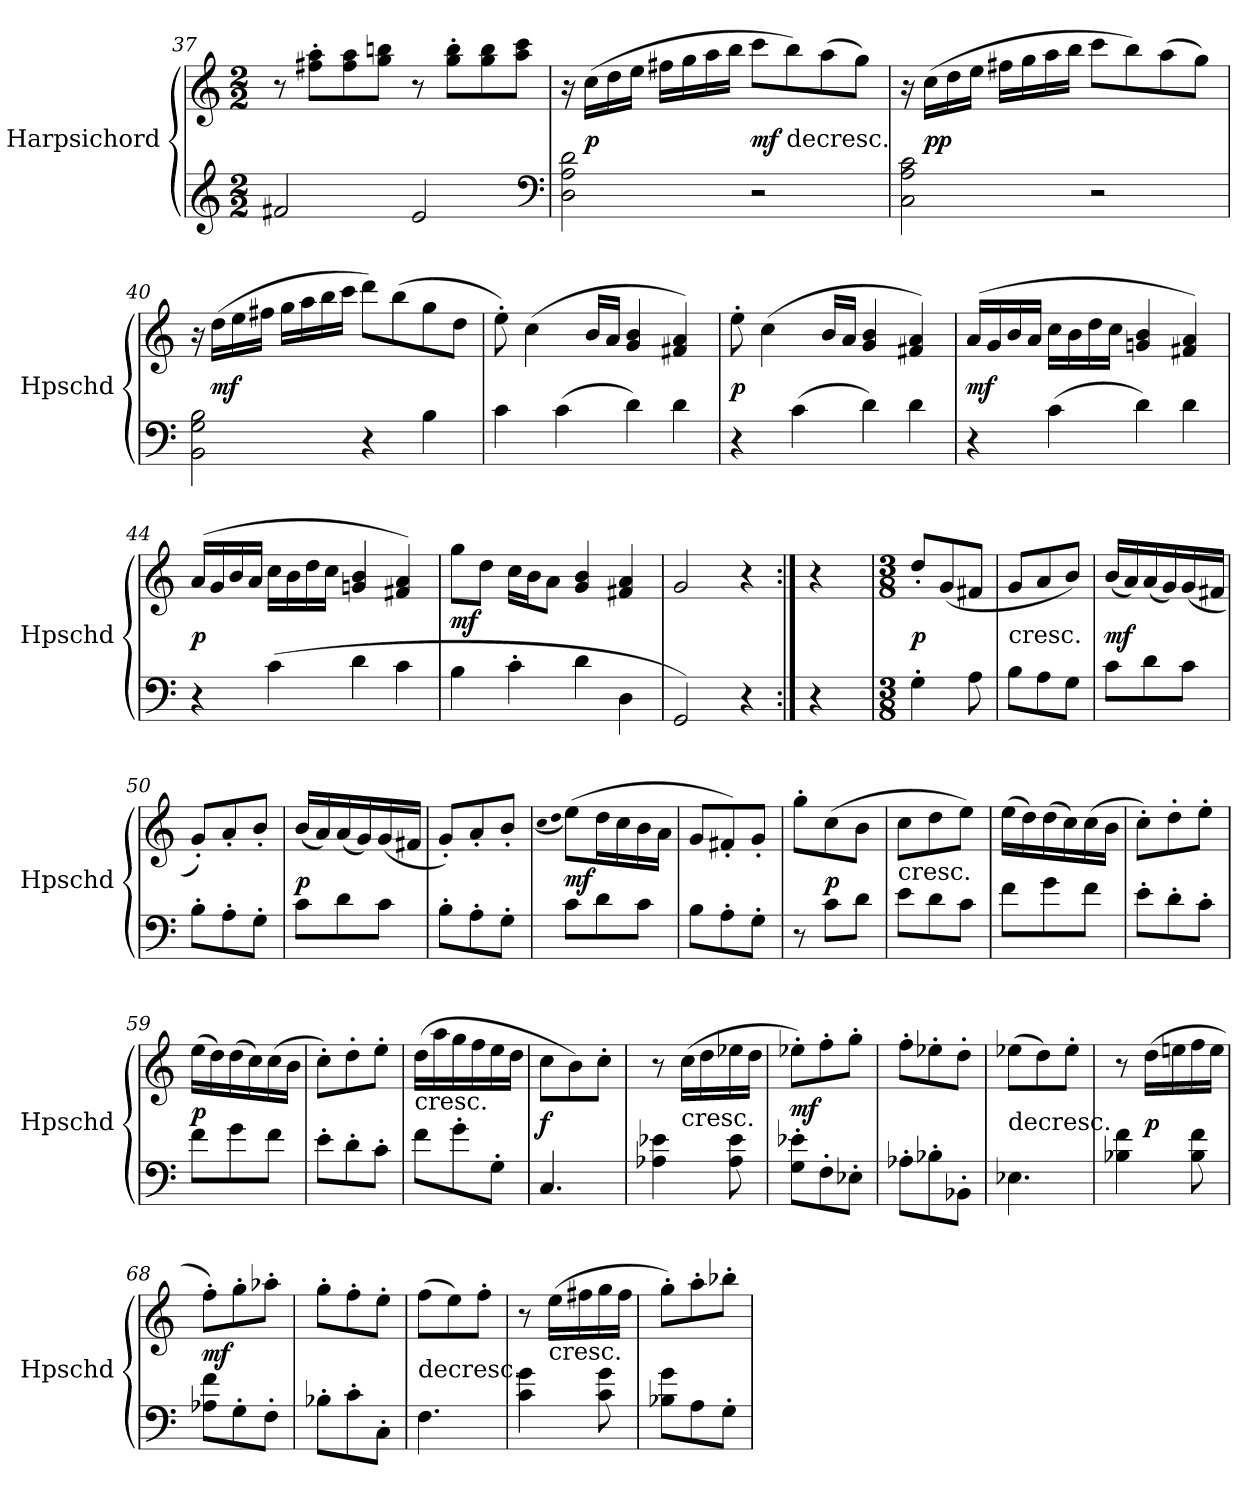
**kern	**kern	**dynam
*part1	*part1	*part1
*staff2	*staff1	*staff1/2
*I"Harpsichord	*	*
*I'Hpschd	*	*
*clefG2	*clefG2	*
*k[]	*k[]	*
*C:	*C:	*
*M2/2	*M2/2	*
=37	=37	=37
2f#X/	8r	.
.	8ff#X'\ 8aa'\L	.
.	8ff#\ 8aa\	.
.	8gg\ 8bbn\J	.
2e/	8r	.
.	8gg'\ 8bb'\L	.
.	8gg\ 8bb\	.
.	8aa\ 8ccc\J	.
*clefF4	*	*
=38	=38	=38
2D\ 2A\ 2d\	16r	.
.	(16cc\LL	p
.	16dd\	.
.	16ee\JJ	.
.	16ff#X\LL	.
.	16gg\	.
.	16aa\	.
.	16bb\JJ	.
2r	8ccc\L	mf
!	!LO:TX:c:t=decresc.	!
.	8bb\)	.
.	(8aa\	.
.	8gg\J)	.
=39	=39	=39
2C\ 2A\ 2c\	16r	.
.	(16cc\LL	pp
.	16dd\	.
.	16ee\JJ	.
.	16ff#X\LL	.
.	16gg\	.
.	16aa\	.
.	16bb\JJ	.
2r	8ccc\L	.
.	8bb\)	.
.	(8aa\	.
.	8gg\J)	.
=40	=40	=40
2BB\ 2G\ 2B\	16r	.
.	(16dd\LL	mf
.	16ee\	.
.	16ff#X\JJ	.
.	16gg\LL	.
.	16aa\	.
.	16bb\	.
.	16ccc\JJ	.
4r	8ddd\L)	.
.	(8bb\	.
4B\	8gg\	.
.	8dd\J	.
=41	=41	=41
4c\	8ee'\)	.
.	(4cc\	.
(4c\	.	.
.	16b/LL	.
.	16a/JJ	.
4d\)	4g/ 4b/	.
4d\	4f#X/ 4a/)	.
=42	=42	=42
4r	8ee'\	p
.	(4cc\	.
(4c\	.	.
.	16b/LL	.
.	16a/JJ	.
4d\)	4g/ 4b/	.
4d\	4f#X/ 4a/)	.
=43	=43	=43
4r	(16a/LL	mf
.	16g/	.
.	16b/	.
.	16a/JJ	.
(4c\	16cc\LL	.
.	16b\	.
.	16dd\	.
.	16cc\JJ	.
4d\)	4gn/ 4b/	.
4d\	4f#X/ 4a/)	.
=44	=44	=44
4r	(16a/LL	p
.	16g/	.
.	16b/	.
.	16a/JJ	.
(4c\	16cc\LL	.
.	16b\	.
.	16dd\	.
.	16cc\JJ	.
4d\	4gn/ 4b/	.
4c\	4f#X/ 4a/)	.
=45	=45	=45
4B\	8gg\L	mf
.	8dd\J	.
4c'\	16cc\LL	.
.	16b\J	.
.	8a\J	.
4d\	4g/ 4b/	.
4D\	4f#X/ 4a/	.
=46	=46	=46
2GG/)	2g/	.
4r	4r	.
=:|!	=:|!	=:|!
4r	4r	.
=47	=47	=47
*M3/8	*M3/8	*
*	*MM126	*
4G'\	8dd'/L	p
.	(8g/	.
8A\	8f#X/J	.
=48	=48	=48
!	!LO:TX:c:t=cresc.	!
8B\L	8g/L	.
8A\	8a/	.
8G\J	8b/J)	.
=49	=49	=49
8c\L	(16b/LL	mf
.	16a/)	.
8d\	(16a/	.
.	16g/)	.
8c\J	(16g/	.
.	16f#X/JJ	.
=50	=50	=50
8B'\L	8g'/L)	.
8A'\	8a'/	.
8G'\J	8b'/J	.
=51	=51	=51
8c\L	(16b/LL	p
.	16a/)	.
8d\	(16a/	.
.	16g/)	.
8c\J	(16g/	.
.	16f#X/JJ	.
=52	=52	=52
8B'\L	8g'/L)	.
8A'\	8a'/	.
8G'\J	8b'/J	.
=53	=53	=53
.	(qcc	.
.	qdd	.
8c\L	(8ee\L)	mf
8d\	16dd\L	.
.	16cc\	.
8c\J	16b\	.
.	16a\JJ	.
=54	=54	=54
8B\L	8g/L	.
8A'\	8f#X'/)	.
8G'\J	8g'/J	.
=55	=55	=55
8r	8gg'\L	.
8c\L	(8cc\	p
8d\J	8b\J	.
=56	=56	=56
!	!LO:TX:c:t=cresc.	!
8e\L	8cc\L	.
8d\	8dd\	.
8c\J	8ee\J)	.
=57	=57	=57
8f\L	(16ee\LL	.
.	16dd\)	.
8g\	(16dd\	.
.	16cc\)	.
8f\J	(16cc\	.
.	16b\JJ	.
=58	=58	=58
8e'\L	8cc'\L)	.
8d'\	8dd'\	.
8c'\J	8ee'\J	.
=59	=59	=59
8f\L	(16ee\LL	p
.	16dd\)	.
8g\	(16dd\	.
.	16cc\)	.
8f\J	(16cc\	.
.	16b\JJ	.
=60	=60	=60
8e'\L	8cc'\L)	.
8d'\	8dd'\	.
8c'\J	8ee'\J	.
=61	=61	=61
!	!LO:TX:c:t=cresc.	!
8f\L	(16dd\LL	.
.	16aa\	.
8g'\	16gg\	.
.	16ff\	.
8G'\J	16ee\	.
.	16dd\JJ	.
=62	=62	=62
4.C/	8cc\L	f
.	8b\)	.
.	8cc'\J	.
=63	=63	=63
4A-X\ 4e-X\	8r	.
!	!LO:TX:c:t=cresc.	!
.	(16cc\LL	.
.	16dd\	.
8A-\ 8e-\	16ee-X\	.
.	16dd\JJ	.
=64	=64	=64
8G'\ 8e-X'\L	8ee-X'\L)	mf
8F'\	8ff'\	.
8E-X'\J	8gg'\J	.
=65	=65	=65
8A-X'\L	8ff'\L	.
8B-X'\	8ee-X'\	.
8BB-X'\J	8dd'\J	.
=66	=66	=66
!	!LO:TX:c:t=decresc.	!
4.E-X\	(8ee-X\L	.
.	8dd\)	.
.	8ee-'\J	.
=67	=67	=67
4B-X\ 4f\	8r	.
.	(16dd\LL	p
.	16een\	.
8B-\ 8f\	16ff\	.
.	16ee\JJ	.
=68	=68	=68
8A-X\ 8f\L	8ff'\L)	mf
8G'\	8gg'\	.
8F'\J	8aa-X'\J	.
=69	=69	=69
8B-X'\L	8gg'\L	.
8c'\	8ff'\	.
8C'\J	8ee'\J	.
=70	=70	=70
!	!LO:TX:c:t=decresc.	!
4.F\	(8ff\L	.
.	8ee\)	.
.	8ff'\J	.
=71	=71	=71
4c\ 4g\	8r	.
!	!LO:TX:c:t=cresc.	!
.	(16ee\LL	.
.	16ff#X\	.
8c\ 8g\	16gg\	.
.	16ff#\JJ	.
=72	=72	=72
8B-X\ 8g\L	8gg'\L)	.
8A\	8aa'\	.
8G'\J	8bb-X'\J	.
=	=	=
*-	*-	*-
